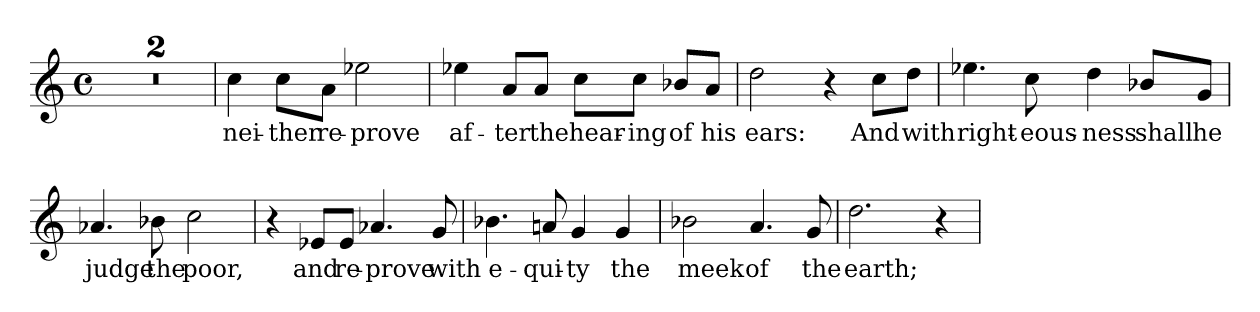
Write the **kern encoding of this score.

**kern	**text
*part1	*part1
*staff1	*staff1
*M4/4	*
*met(c)	*
=	=
1ryy	.
=	=
1r	.
=	=
!	!LO:LY:b
4cci\	nei-
!	!LO:LY:b
8cc\L	-ther
!	!LO:LY:b
8a\J	re-
!	!LO:LY:b
2ee-Xi\	-prove
=	=
!	!LO:LY:b
4ee-Xi\	af-
!	!LO:LY:b
8a/L	-ter
!	!LO:LY:b
8a/J	the
!	!LO:LY:b
8cci\L	hear-
!	!LO:LY:b
8cc\J	-ing
!	!LO:LY:b
8b-X/L	of
!	!LO:LY:b
8a/J	his
=	=
!	!LO:LY:b
2ddi\	ears:
4r	.
!	!LO:LY:b
8cc\L	And
!	!LO:LY:b
8dd\J	with
=	=
!	!LO:LY:b
4.ee-Xi\	right-
!	!LO:LY:b
8cc\	-eous-
!	!LO:LY:b
4ddi\	-ness
!	!LO:LY:b
8b-X/L	shall
!	!LO:LY:b
8g/J	he
=	=
!	!LO:LY:b
4.a-Xi/	judge
!	!LO:LY:b
8b-X\	the
!	!LO:LY:b
2cci\	poor,
=	=
4r	.
!	!LO:LY:b
8e-X/L	and
!	!LO:LY:b
8e-/J	re-
!	!LO:LY:b
4.a-Xi/	-prove
!	!LO:LY:b
8g/	with
=	=
!	!LO:LY:b
4.b-Xi\	e-
!	!LO:LY:b
8an/	-qui-
!	!LO:LY:b
4gi/	-ty
!	!LO:LY:b
4g/	the
=	=
!	!LO:LY:b
2b-Xi\	meek
!	!LO:LY:b
4.ai/	of
!	!LO:LY:b
8g/	the
=	=
!	!LO:LY:b
2.ddi\	earth;
4r	.
=	=
*-	*-
